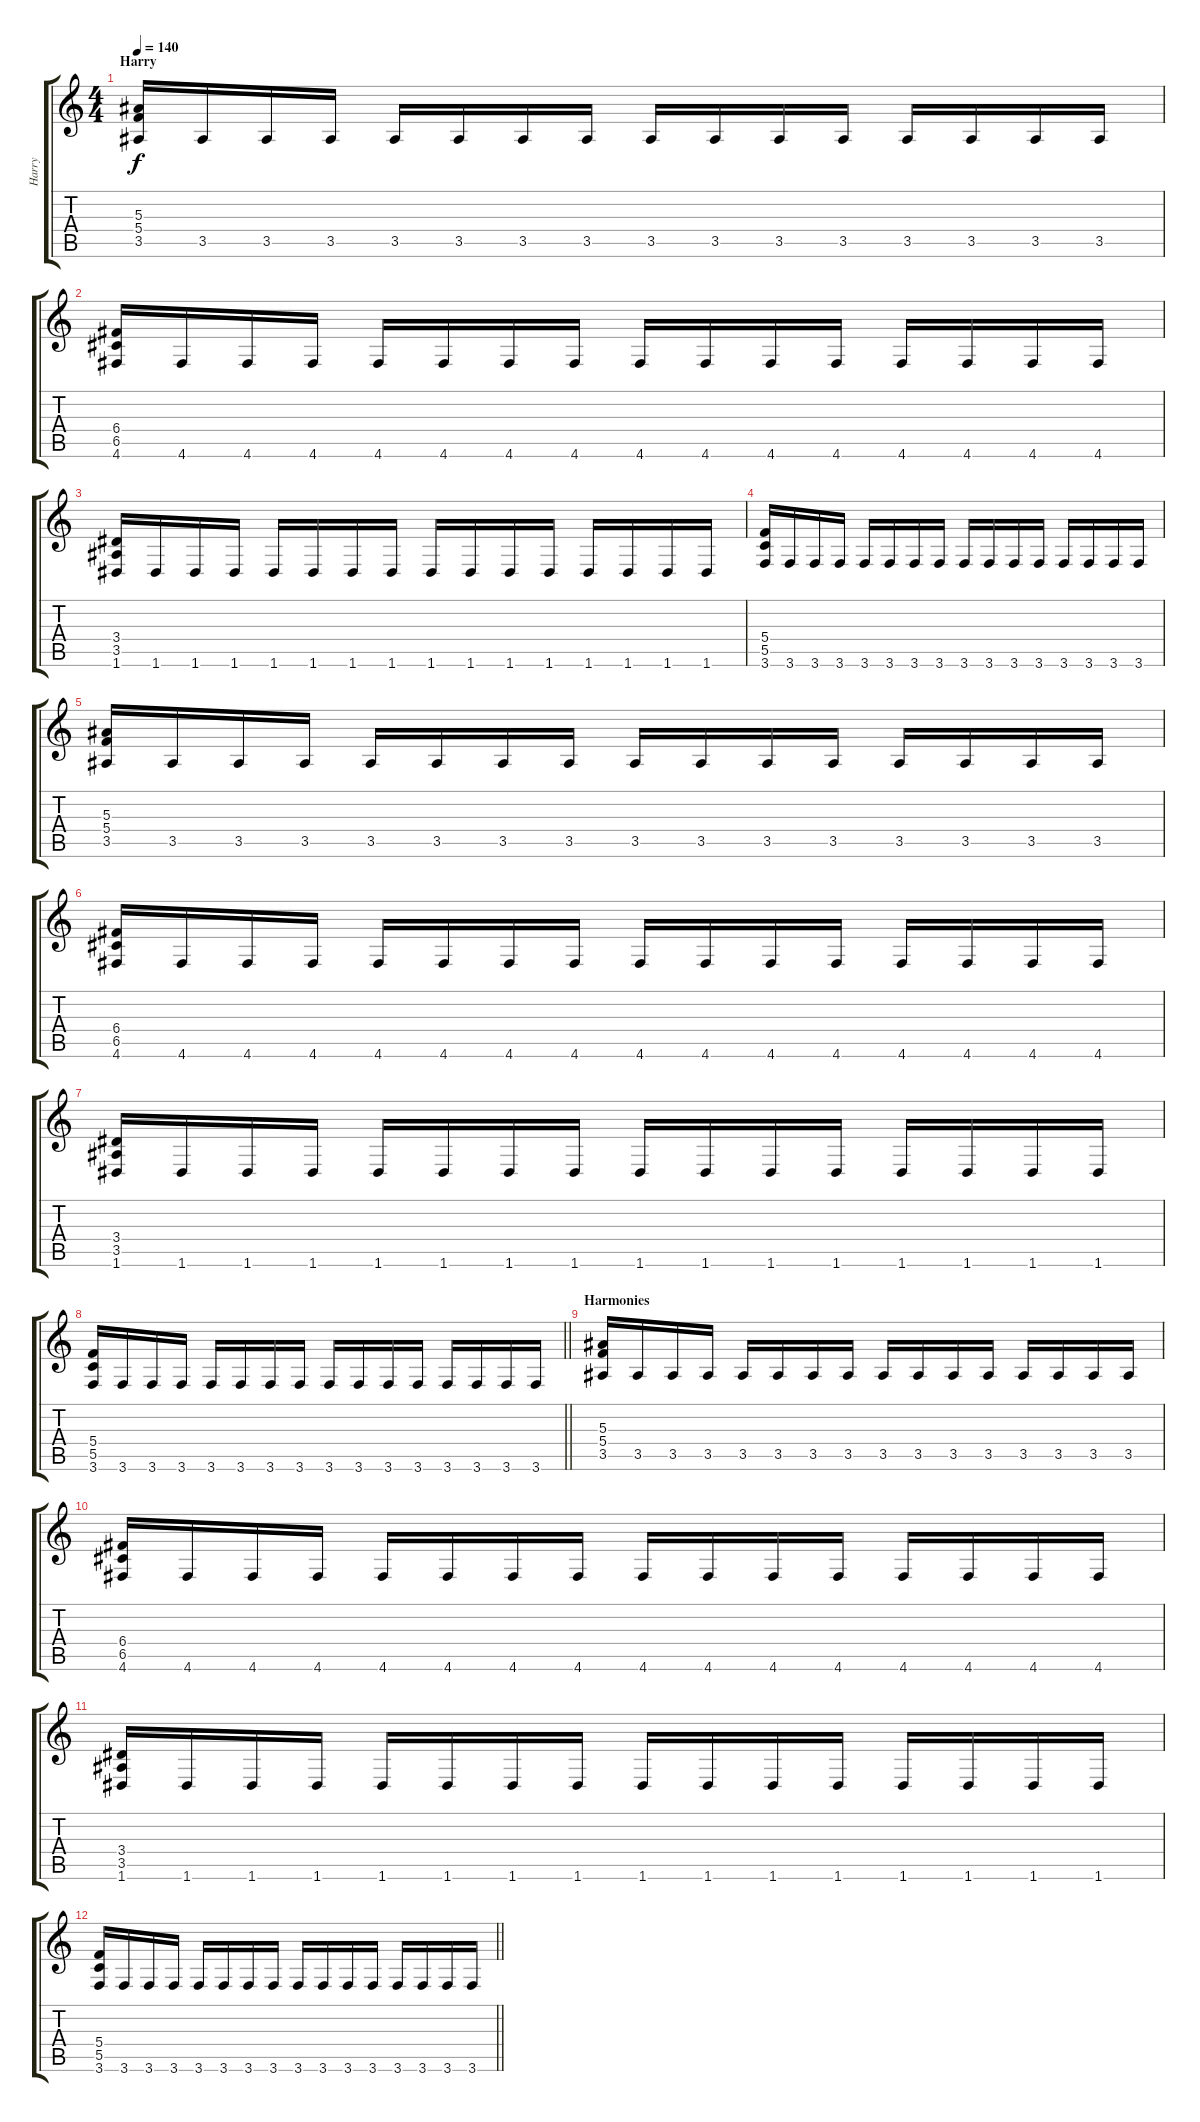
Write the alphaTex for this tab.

\track ("Harry" "Harry") {instrument distortionguitar}
\staff {score tabs}
\tuning (D4 A3 F3 C3 G2 D2) {hide}
\ts (4 4)
\section ("" "Harry")
\tempo 140
\clef g2
\ks c
(5.3 5.4 3.5).16{dy f} 3.5.16 3.5.16 3.5.16 3.5.16 3.5.16 3.5.16 3.5.16 3.5.16 3.5.16 3.5.16 3.5.16 3.5.16 3.5.16 3.5.16 3.5.16 |
(6.4 6.5 4.6).16 4.6.16 4.6.16 4.6.16 4.6.16 4.6.16 4.6.16 4.6.16 4.6.16 4.6.16 4.6.16 4.6.16 4.6.16 4.6.16 4.6.16 4.6.16 |
(3.4 3.5 1.6).16 1.6.16 1.6.16 1.6.16 1.6.16 1.6.16 1.6.16 1.6.16 1.6.16 1.6.16 1.6.16 1.6.16 1.6.16 1.6.16 1.6.16 1.6.16 |
(5.4 5.5 3.6).16 3.6.16 3.6.16 3.6.16 3.6.16 3.6.16 3.6.16 3.6.16 3.6.16 3.6.16 3.6.16 3.6.16 3.6.16 3.6.16 3.6.16 3.6.16 |
(5.3 5.4 3.5).16 3.5.16 3.5.16 3.5.16 3.5.16 3.5.16 3.5.16 3.5.16 3.5.16 3.5.16 3.5.16 3.5.16 3.5.16 3.5.16 3.5.16 3.5.16 |
(6.4 6.5 4.6).16 4.6.16 4.6.16 4.6.16 4.6.16 4.6.16 4.6.16 4.6.16 4.6.16 4.6.16 4.6.16 4.6.16 4.6.16 4.6.16 4.6.16 4.6.16 |
(3.4 3.5 1.6).16 1.6.16 1.6.16 1.6.16 1.6.16 1.6.16 1.6.16 1.6.16 1.6.16 1.6.16 1.6.16 1.6.16 1.6.16 1.6.16 1.6.16 1.6.16 |
\barLineRight lightlight
(5.4 5.5 3.6).16 3.6.16 3.6.16 3.6.16 3.6.16 3.6.16 3.6.16 3.6.16 3.6.16 3.6.16 3.6.16 3.6.16 3.6.16 3.6.16 3.6.16 3.6.16 |
\section ("" "Harmonies")
(5.3 5.4 3.5).16 3.5.16 3.5.16 3.5.16 3.5.16 3.5.16 3.5.16 3.5.16 3.5.16 3.5.16 3.5.16 3.5.16 3.5.16 3.5.16 3.5.16 3.5.16 |
(6.4 6.5 4.6).16 4.6.16 4.6.16 4.6.16 4.6.16 4.6.16 4.6.16 4.6.16 4.6.16 4.6.16 4.6.16 4.6.16 4.6.16 4.6.16 4.6.16 4.6.16 |
(3.4 3.5 1.6).16 1.6.16 1.6.16 1.6.16 1.6.16 1.6.16 1.6.16 1.6.16 1.6.16 1.6.16 1.6.16 1.6.16 1.6.16 1.6.16 1.6.16 1.6.16 |
\barLineRight lightlight
(5.4 5.5 3.6).16 3.6.16 3.6.16 3.6.16 3.6.16 3.6.16 3.6.16 3.6.16 3.6.16 3.6.16 3.6.16 3.6.16 3.6.16 3.6.16 3.6.16 3.6.16
